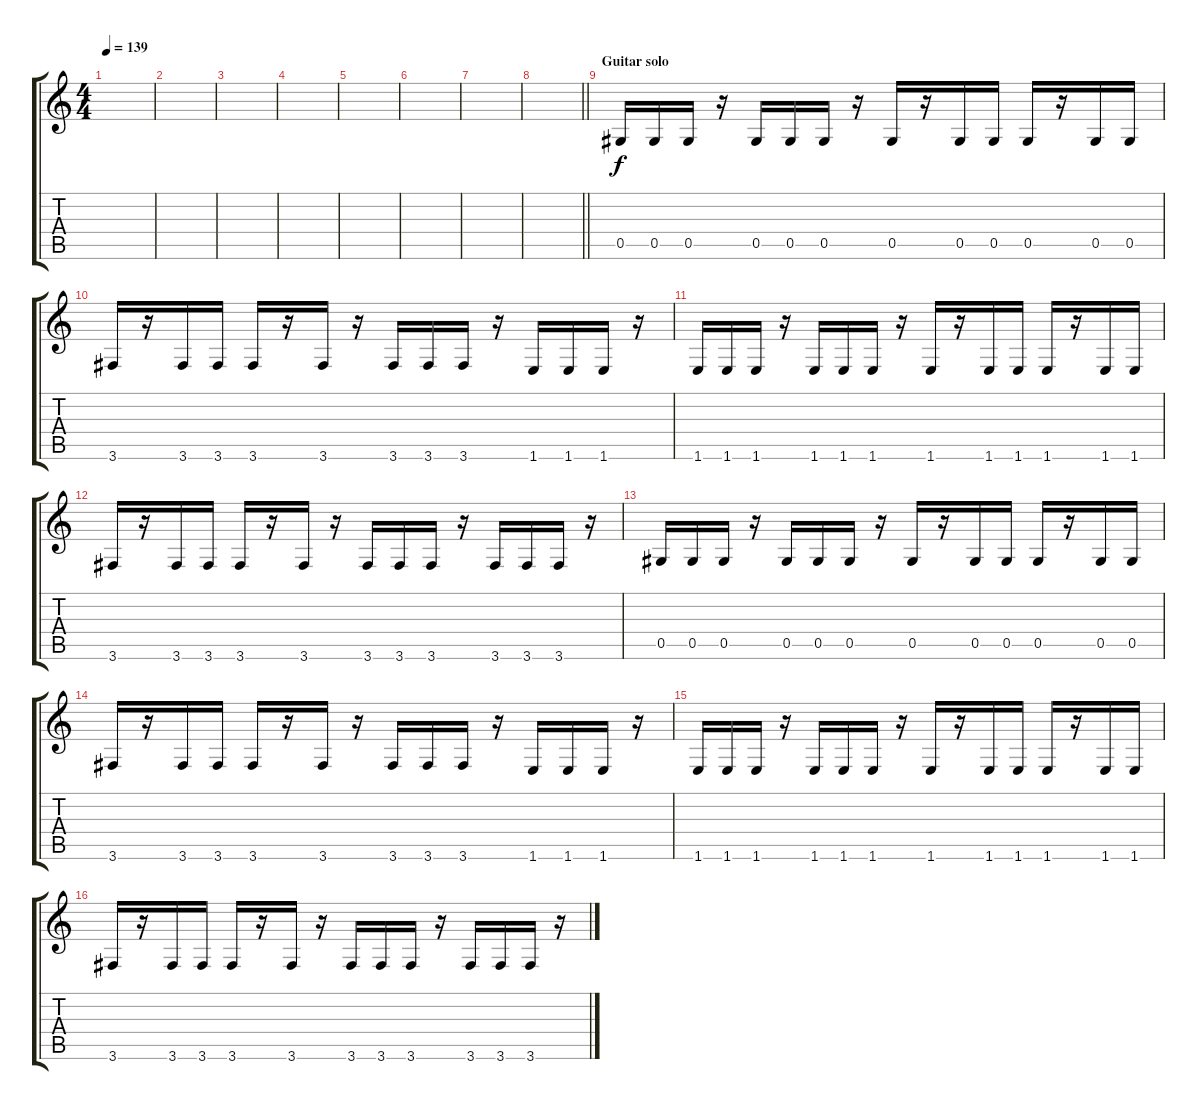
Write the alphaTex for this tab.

\track "" {instrument electricguitarjazz}
\staff {score tabs}
\tuning (Eb4 Bb3 Gb3 Db3 Ab2 Eb2) {hide}
\ts (4 4)
\tempo 139
\clef g2
\ks c
|
|
|
|
|
|
|
\barLineRight lightlight
|
\section ("" "Guitar solo")
0.5.16{instrument overdrivenguitar} 0.5.16 0.5.16 r.16 0.5.16 0.5.16 0.5.16 r.16 0.5.16 r.16 0.5.16 0.5.16 0.5.16 r.16 0.5.16 0.5.16 |
3.6.16 r.16 3.6.16 3.6.16 3.6.16 r.16 3.6.16 r.16 3.6.16 3.6.16 3.6.16 r.16 1.6.16 1.6.16 1.6.16 r.16 |
1.6.16 1.6.16 1.6.16 r.16 1.6.16 1.6.16 1.6.16 r.16 1.6.16 r.16 1.6.16 1.6.16 1.6.16 r.16 1.6.16 1.6.16 |
3.6.16 r.16 3.6.16 3.6.16 3.6.16 r.16 3.6.16 r.16 3.6.16 3.6.16 3.6.16 r.16 3.6.16 3.6.16 3.6.16 r.16 |
0.5.16 0.5.16 0.5.16 r.16 0.5.16 0.5.16 0.5.16 r.16 0.5.16 r.16 0.5.16 0.5.16 0.5.16 r.16 0.5.16 0.5.16 |
3.6.16 r.16 3.6.16 3.6.16 3.6.16 r.16 3.6.16 r.16 3.6.16 3.6.16 3.6.16 r.16 1.6.16 1.6.16 1.6.16 r.16 |
1.6.16 1.6.16 1.6.16 r.16 1.6.16 1.6.16 1.6.16 r.16 1.6.16 r.16 1.6.16 1.6.16 1.6.16 r.16 1.6.16 1.6.16 |
3.6.16 r.16 3.6.16 3.6.16 3.6.16 r.16 3.6.16 r.16 3.6.16 3.6.16 3.6.16 r.16 3.6.16 3.6.16 3.6.16 r.16
